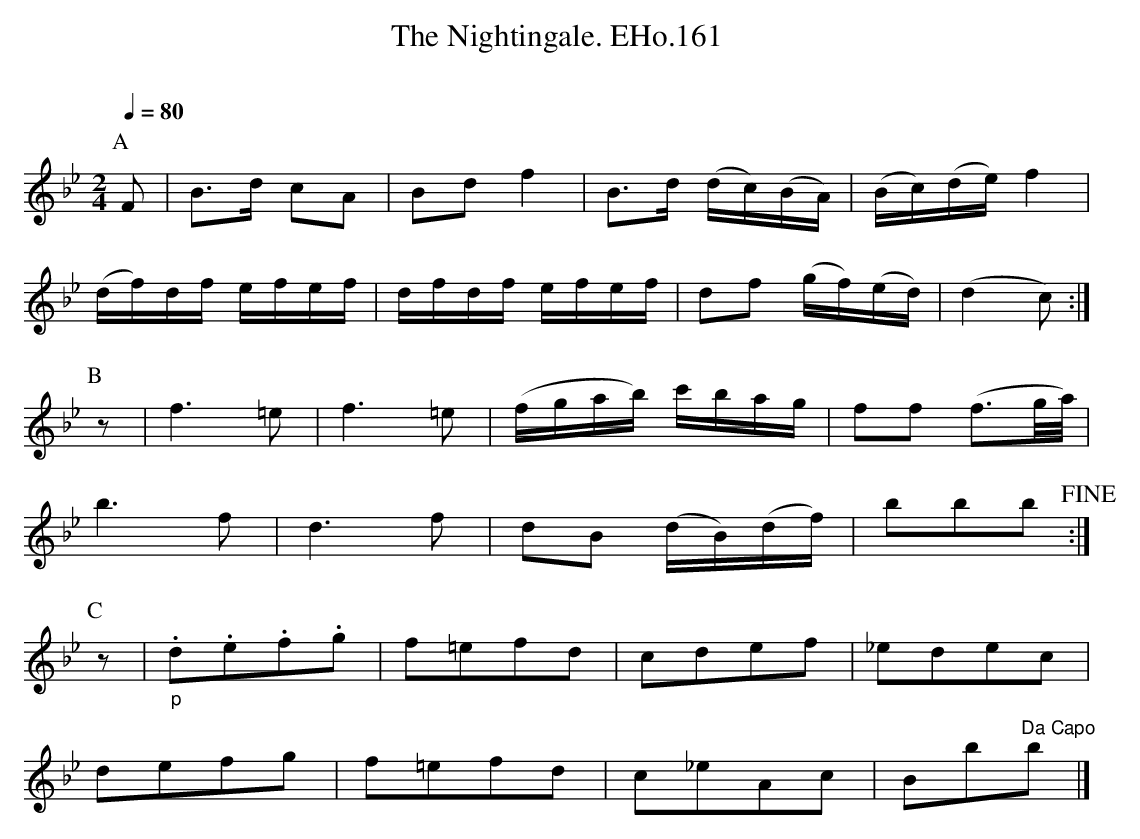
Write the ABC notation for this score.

X:1
T:Nightingale. EHo.161, The
M:2/4
L:1/16
Q:1/4=80
O:
K:Bbmaj
P:A
F2|B2>d2 c2A2|B2d2 f4|B2>d2 (dc)(BA)|(Bc)(de) f4|
(df)df efef|dfdf efef|d2f2 (gf)(ed)|(d4c2):|
P:B
z2|f6=e2|f6=e2|(fgab) c'bag|f2f2 (f3g/2a/2)|
b6f2|d6f2|d2B2 (dB)(df)|b2b2b2!fine!:|
P:C
z2|"_p".d2.e2.f2.g2|f2=e2f2d2|c2d2e2f2|_e2d2e2c2|
d2e2f2g2|f2=e2f2d2|c2_e2A2c2|B2b2"Da Capo"b2|]
